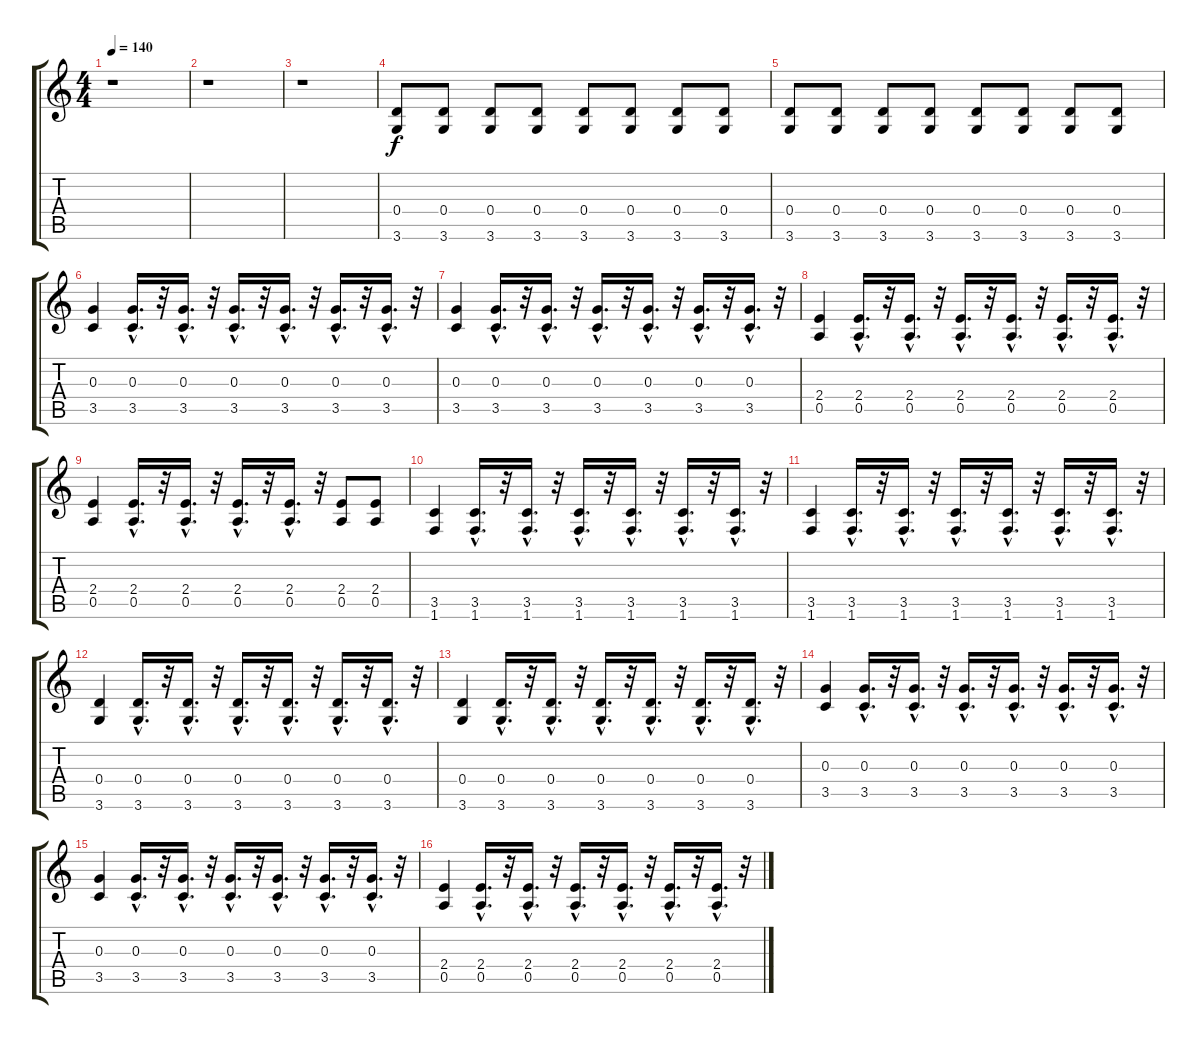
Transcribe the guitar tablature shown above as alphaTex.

\track "" {instrument overdrivenguitar}
\staff {score tabs}
\tuning (E4 B3 G3 D3 A2 E2) {hide}
\ts (4 4)
\tempo 140
\clef g2
\ks c
r.1{dy f} |
r.1 |
r.1 |
(0.4 3.6).8 (0.4 3.6).8 (0.4 3.6).8 (0.4 3.6).8 (0.4 3.6).8 (0.4 3.6).8 (0.4 3.6).8 (0.4 3.6).8 |
(0.4 3.6).8 (0.4 3.6).8 (0.4 3.6).8 (0.4 3.6).8 (0.4 3.6).8 (0.4 3.6).8 (0.4 3.6).8 (0.4 3.6).8 |
(0.3 3.5).4 (0.3{hac} 3.5{hac}).16{d} r.32 (0.3{hac} 3.5{hac}).16{d} r.32 (0.3{hac} 3.5{hac}).16{d} r.32 (0.3{hac} 3.5{hac}).16{d} r.32 (0.3{hac} 3.5{hac}).16{d} r.32 (0.3{hac} 3.5{hac}).16{d} r.32 |
(0.3 3.5).4 (0.3{hac} 3.5{hac}).16{d} r.32 (0.3{hac} 3.5{hac}).16{d} r.32 (0.3{hac} 3.5{hac}).16{d} r.32 (0.3{hac} 3.5{hac}).16{d} r.32 (0.3{hac} 3.5{hac}).16{d} r.32 (0.3{hac} 3.5{hac}).16{d} r.32 |
(2.4 0.5).4 (2.4{hac} 0.5{hac}).16{d} r.32 (2.4{hac} 0.5{hac}).16{d} r.32 (2.4{hac} 0.5{hac}).16{d} r.32 (2.4{hac} 0.5{hac}).16{d} r.32 (2.4{hac} 0.5{hac}).16{d} r.32 (2.4{hac} 0.5{hac}).16{d} r.32 |
(2.4 0.5).4 (2.4{hac} 0.5{hac}).16{d} r.32 (2.4{hac} 0.5{hac}).16{d} r.32 (2.4{hac} 0.5{hac}).16{d} r.32 (2.4{hac} 0.5{hac}).16{d} r.32 (2.4 0.5).8 (2.4 0.5).8 |
(3.5 1.6).4 (3.5{hac} 1.6{hac}).16{d} r.32 (3.5{hac} 1.6{hac}).16{d} r.32 (3.5{hac} 1.6{hac}).16{d} r.32 (3.5{hac} 1.6{hac}).16{d} r.32 (3.5{hac} 1.6{hac}).16{d} r.32 (3.5{hac} 1.6{hac}).16{d} r.32 |
(3.5 1.6).4 (3.5{hac} 1.6{hac}).16{d} r.32 (3.5{hac} 1.6{hac}).16{d} r.32 (3.5{hac} 1.6{hac}).16{d} r.32 (3.5{hac} 1.6{hac}).16{d} r.32 (3.5{hac} 1.6{hac}).16{d} r.32 (3.5{hac} 1.6{hac}).16{d} r.32 |
(0.4 3.6).4 (0.4{hac} 3.6{hac}).16{d} r.32 (0.4{hac} 3.6{hac}).16{d} r.32 (0.4{hac} 3.6{hac}).16{d} r.32 (0.4{hac} 3.6{hac}).16{d} r.32 (0.4{hac} 3.6{hac}).16{d} r.32 (0.4{hac} 3.6{hac}).16{d} r.32 |
(0.4 3.6).4 (0.4{hac} 3.6{hac}).16{d} r.32 (0.4{hac} 3.6{hac}).16{d} r.32 (0.4{hac} 3.6{hac}).16{d} r.32 (0.4{hac} 3.6{hac}).16{d} r.32 (0.4{hac} 3.6{hac}).16{d} r.32 (0.4{hac} 3.6{hac}).16{d} r.32 |
(0.3 3.5).4 (0.3{hac} 3.5{hac}).16{d} r.32 (0.3{hac} 3.5{hac}).16{d} r.32 (0.3{hac} 3.5{hac}).16{d} r.32 (0.3{hac} 3.5{hac}).16{d} r.32 (0.3{hac} 3.5{hac}).16{d} r.32 (0.3{hac} 3.5{hac}).16{d} r.32 |
(0.3 3.5).4 (0.3{hac} 3.5{hac}).16{d} r.32 (0.3{hac} 3.5{hac}).16{d} r.32 (0.3{hac} 3.5{hac}).16{d} r.32 (0.3{hac} 3.5{hac}).16{d} r.32 (0.3{hac} 3.5{hac}).16{d} r.32 (0.3{hac} 3.5{hac}).16{d} r.32 |
(2.4 0.5).4 (2.4{hac} 0.5{hac}).16{d} r.32 (2.4{hac} 0.5{hac}).16{d} r.32 (2.4{hac} 0.5{hac}).16{d} r.32 (2.4{hac} 0.5{hac}).16{d} r.32 (2.4{hac} 0.5{hac}).16{d} r.32 (2.4{hac} 0.5{hac}).16{d} r.32
